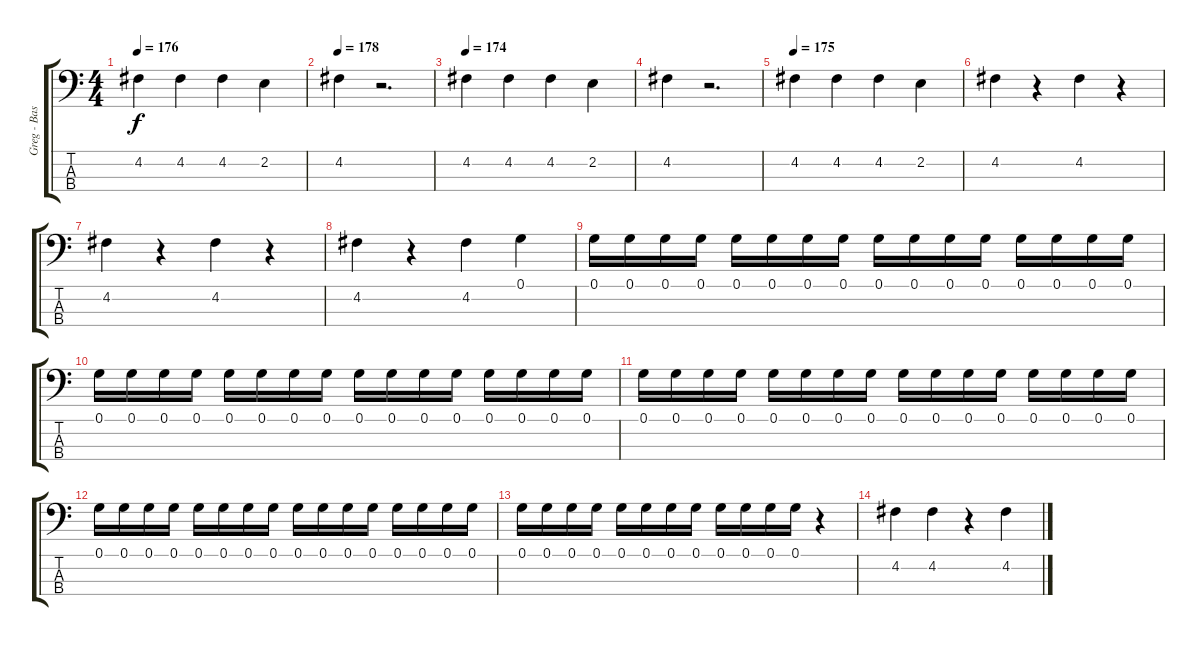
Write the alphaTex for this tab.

\track ("Greg - Bass" "Greg - Bas") {instrument electricbasspick}
\staff {score tabs}
\tuning (G2 D2 A1 E1) {hide}
\ts (4 4)
\tempo 176
\clef f4
\ks c
4.2.4{dy f} 4.2.4 4.2.4 2.2.4 |
\tempo 178
4.2.4 r.2{d} |
\tempo 174
4.2.4 4.2.4 4.2.4 2.2.4 |
4.2.4 r.2{d} |
\tempo 175
4.2.4 4.2.4 4.2.4 2.2.4 |
4.2.4 r.4 4.2.4 r.4 |
4.2.4 r.4 4.2.4 r.4 |
4.2.4 r.4 4.2.4 0.1.4 |
0.1.16 0.1.16 0.1.16 0.1.16 0.1.16 0.1.16 0.1.16 0.1.16 0.1.16 0.1.16 0.1.16 0.1.16 0.1.16 0.1.16 0.1.16 0.1.16 |
0.1.16 0.1.16 0.1.16 0.1.16 0.1.16 0.1.16 0.1.16 0.1.16 0.1.16 0.1.16 0.1.16 0.1.16 0.1.16 0.1.16 0.1.16 0.1.16 |
0.1.16 0.1.16 0.1.16 0.1.16 0.1.16 0.1.16 0.1.16 0.1.16 0.1.16 0.1.16 0.1.16 0.1.16 0.1.16 0.1.16 0.1.16 0.1.16 |
0.1.16 0.1.16 0.1.16 0.1.16 0.1.16 0.1.16 0.1.16 0.1.16 0.1.16 0.1.16 0.1.16 0.1.16 0.1.16 0.1.16 0.1.16 0.1.16 |
0.1.16 0.1.16 0.1.16 0.1.16 0.1.16 0.1.16 0.1.16 0.1.16 0.1.16 0.1.16 0.1.16 0.1.16 r.4 |
4.2.4 4.2.4 r.4 4.2.4
